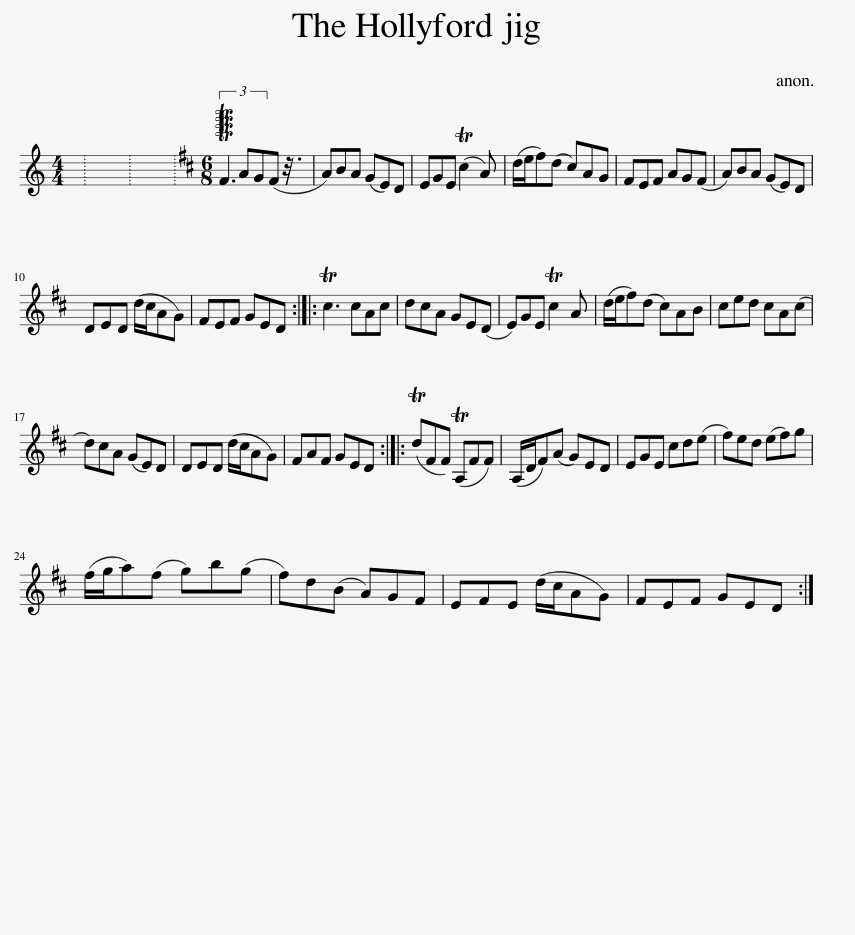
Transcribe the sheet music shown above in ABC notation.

X:1
L:1/8
M:4/4
I:linebreak $
K:C
V:1 treble
V:1
 x8 | x8 | x8 |[K:D][M:6/8] (3TF3 AG(F x/24 | A)BA (GE)D | %5
 EGE (Tc2 A) | (d/e/f)(d c)AG | FEF AG(F | A)BA (GE)D |$ DED (d/c/AG) | %10
 FEF GED :: Tc3 cAc | dcA GE(D | E)GE Tc2 A | (d/e/f)(d c)AB | %15
 ced cA(c |$ d)cA (GE)D | DED (d/c/AG) | FAF GED :: (TdFF) (TA,FF) | %20
 (A,/D/F)(A G)ED | EGE cd(e | f)ed (ef)g |$ (f/g/a)(f g)b(g | f)d(B A)GF | %25
 EFE (d/c/AG) | FEF GED :| %27
